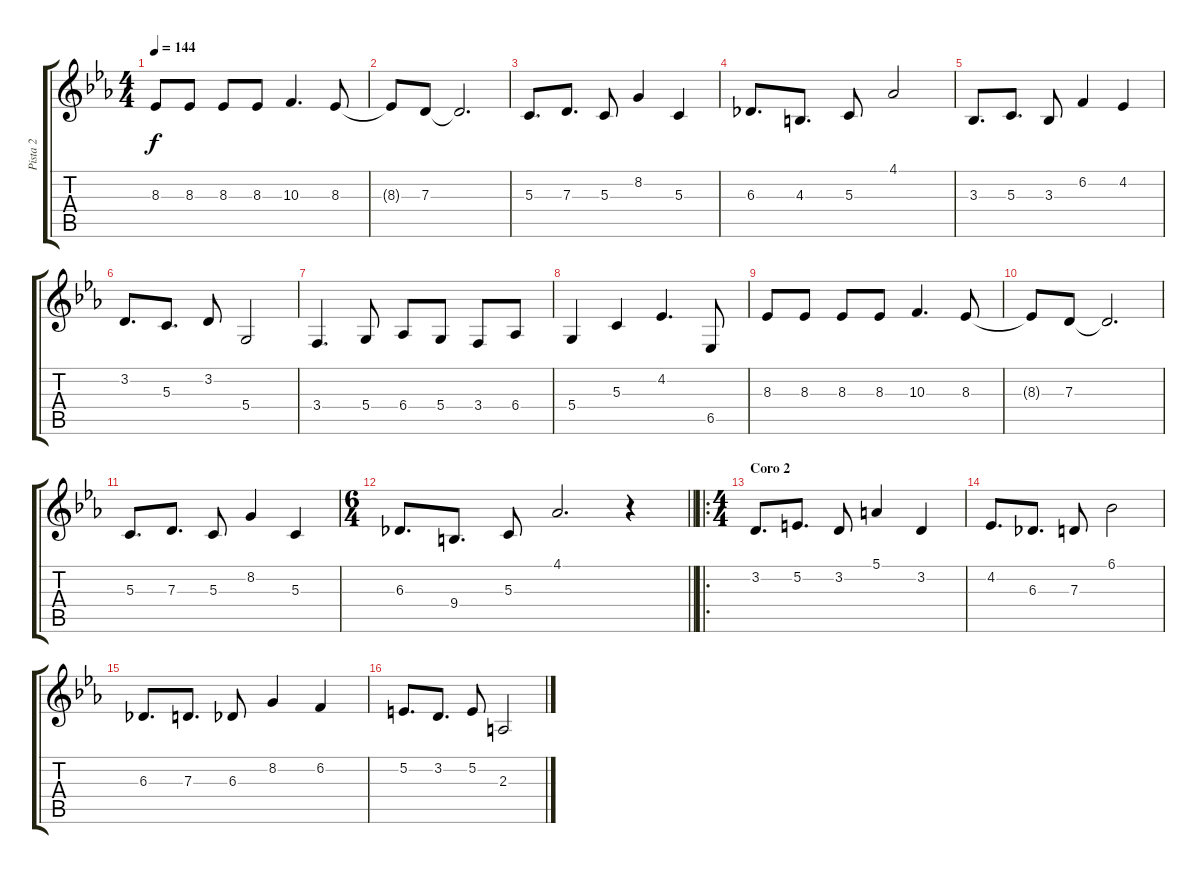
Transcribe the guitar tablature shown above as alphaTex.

\track ("Pista 2" "Pista 2") {instrument flute}
\staff {score tabs}
\tuning (E4 B3 G3 D3 A2 E2) {hide}
\ts (4 4)
\tempo 144
\clef g2
\ks eb
8.3.8{dy f} 8.3.8 8.3.8 8.3.8 10.3.4{d} 8.3.8 |
8.3{t}.8 7.3.8 7.3{t}.2{d} |
5.3.8{d} 7.3.8{d} 5.3.8 8.2.4 5.3.4 |
6.3.8{d} 4.3.8{d} 5.3.8 4.1.2 |
3.3.8{d} 5.3.8{d} 3.3.8 6.2.4 4.2.4 |
3.2.8{d} 5.3.8{d} 3.2.8 5.4.2 |
3.4.4{d} 5.4.8 6.4.8 5.4.8 3.4.8 6.4.8 |
5.4.4 5.3.4 4.2.4{d} 6.5.8 |
8.3.8 8.3.8 8.3.8 8.3.8 10.3.4{d} 8.3.8 |
8.3{t}.8 7.3.8 7.3{t}.2{d} |
5.3.8{d} 7.3.8{d} 5.3.8 8.2.4 5.3.4 |
\ts (6 4)
\barLineRight lightlight
6.3.8{d} 9.4.8{d} 5.3.8 4.1.2{d} r.4 |
\ro
\ts (4 4)
\section ("" "Coro 2")
3.2.8{d} 5.2.8{d} 3.2.8 5.1.4 3.2.4 |
4.2.8{d} 6.3.8{d} 7.3.8 6.1.2 |
6.3.8{d} 7.3.8{d} 6.3.8 8.2.4 6.2.4 |
5.2.8{d} 3.2.8{d} 5.2.8 2.3.2
